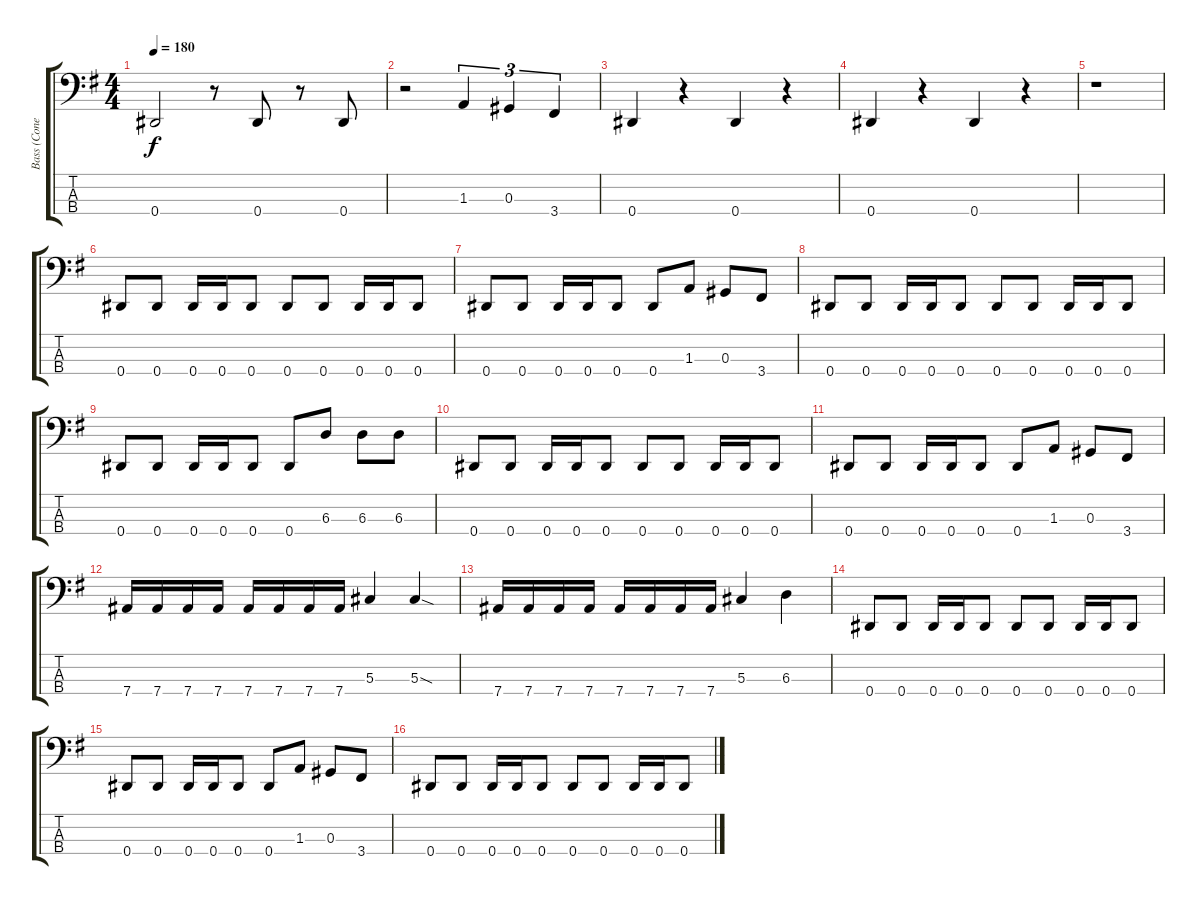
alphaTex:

\track ("Bass (Cone)" "Bass (Cone") {instrument electricbasspick}
\staff {score tabs}
\tuning (Gb2 Db2 Ab1 Eb1) {hide}
\ts (4 4)
\tempo 180
\clef f4
\ks g
0.4.2{dy f} r.8 0.4.8 r.8 0.4.8 |
r.2 1.3.4{tu (3 2)} 0.3.4{tu (3 2)} 3.4.4{tu (3 2)} |
0.4.4 r.4 0.4.4 r.4 |
0.4.4 r.4 0.4.4 r.4 |
r.1 |
0.4.8 0.4.8 0.4.16 0.4.16 0.4.8 0.4.8 0.4.8 0.4.16 0.4.16 0.4.8 |
0.4.8 0.4.8 0.4.16 0.4.16 0.4.8 0.4.8 1.3.8 0.3.8 3.4.8 |
0.4.8 0.4.8 0.4.16 0.4.16 0.4.8 0.4.8 0.4.8 0.4.16 0.4.16 0.4.8 |
0.4.8 0.4.8 0.4.16 0.4.16 0.4.8 0.4.8 6.3.8 6.3.8 6.3.8 |
0.4.8 0.4.8 0.4.16 0.4.16 0.4.8 0.4.8 0.4.8 0.4.16 0.4.16 0.4.8 |
0.4.8 0.4.8 0.4.16 0.4.16 0.4.8 0.4.8 1.3.8 0.3.8 3.4.8 |
7.4.16 7.4.16 7.4.16 7.4.16 7.4.16 7.4.16 7.4.16 7.4.16 5.3.4 5.3{sod}.4 |
7.4.16 7.4.16 7.4.16 7.4.16 7.4.16 7.4.16 7.4.16 7.4.16 5.3.4 6.3.4 |
0.4.8 0.4.8 0.4.16 0.4.16 0.4.8 0.4.8 0.4.8 0.4.16 0.4.16 0.4.8 |
0.4.8 0.4.8 0.4.16 0.4.16 0.4.8 0.4.8 1.3.8 0.3.8 3.4.8 |
0.4.8 0.4.8 0.4.16 0.4.16 0.4.8 0.4.8 0.4.8 0.4.16 0.4.16 0.4.8
